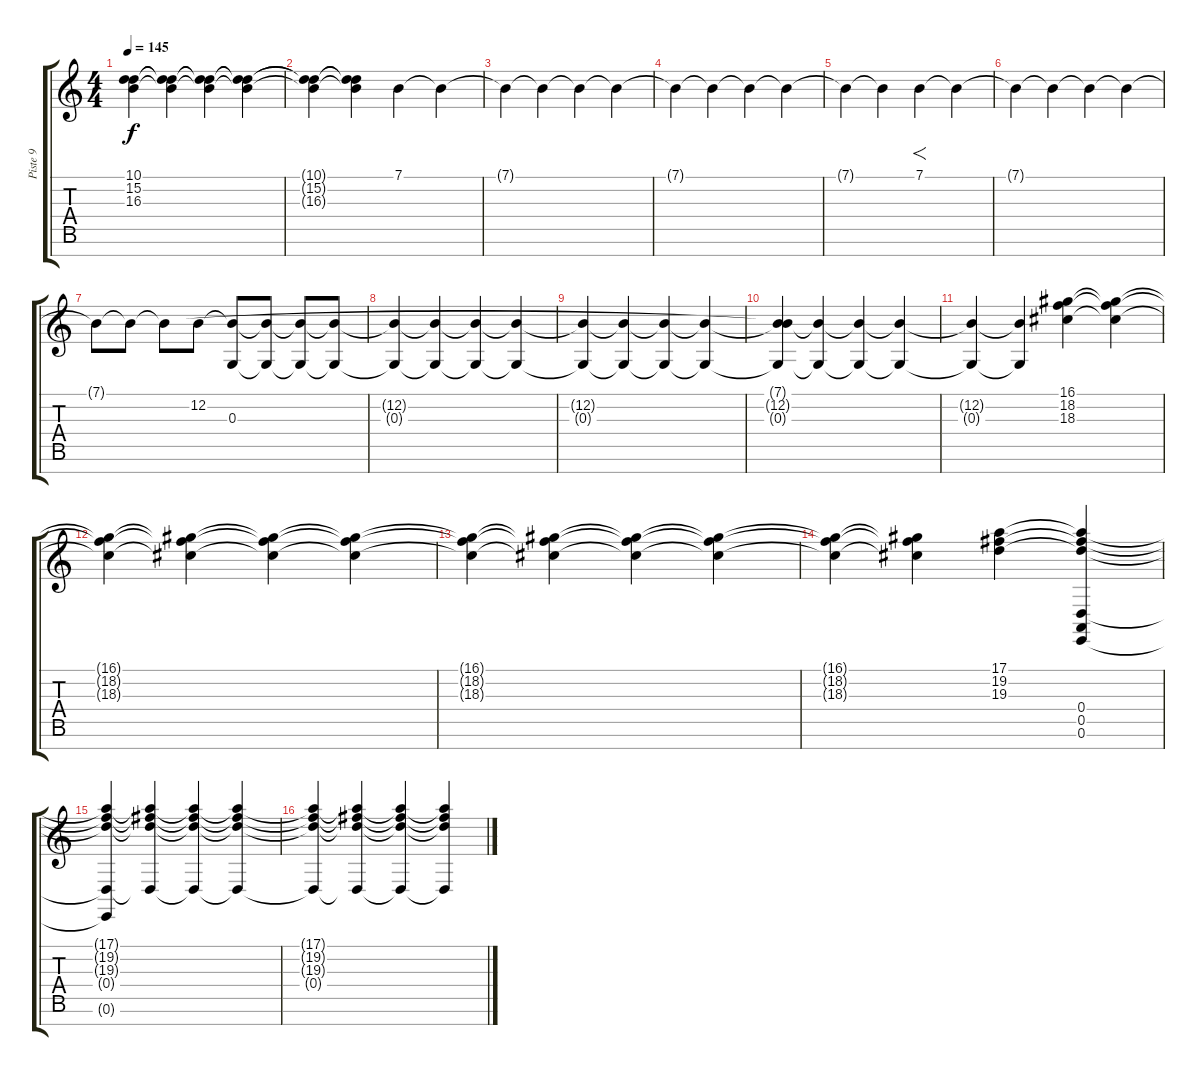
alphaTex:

\track ("Piste 9" "Piste 9") {instrument pad6metallic}
\staff {score tabs}
\tuning (E4 B3 G3 D3 A2 E2 C2) {hide}
\ts (4 4)
\tempo 145
\clef g2
\ks c
(10.1{t} 15.2{t} 16.3{t}).4{dy f} (10.1{t} 15.2{t} 16.3{t}).4 (10.1{t} 15.2{t} 16.3{t}).4 (10.1{t} 15.2{t} 16.3{t}).4 |
(10.1{t} 15.2{t} 16.3{t}).4 (10.1{t} 15.2{t} 16.3{t}).4 7.1.4{volume 11 instrument fx4atmosphere} 7.1{t}.4 |
7.1{t}.4 7.1{t}.4 7.1{t}.4{volume 14} 7.1{t}.4 |
7.1{t}.4 7.1{t}.4 7.1{t}.4 7.1{t}.4 |
7.1{t}.4 7.1{t}.4 7.1.4{f volume 11} 7.1{t}.4 |
7.1{t}.4 7.1{t}.4 7.1{t}.4 7.1{t}.4 |
7.1{t}.8 7.1{t}.8 7.1{t}.8 12.2.8{volume 15} (12.2{t} 0.3).8 (12.2{t} 0.3{t}).8 (12.2{t} 0.3{t}).8 (12.2{t} 0.3{t}).8{volume 16} |
(12.2{t} 0.3{t}).4 (12.2{t} 0.3{t}).4 (12.2{t} 0.3{t}).4 (12.2{t} 0.3{t}).4 |
(12.2{t} 0.3{t}).4 (12.2{t} 0.3{t}).4 (12.2{t} 0.3{t}).4 (12.2{t} 0.3{t}).4 |
(7.1{t} 12.2{t} 0.3{t}).4 (12.2{t} 0.3{t}).4 (12.2{t} 0.3{t}).4 (12.2{t} 0.3{t}).4 |
(12.2{t} 0.3{t}).4 (12.2{t} 0.3{t}).4 (16.1 18.2 18.3).4{volume 12} (16.1{t} 18.2{t} 18.3{t}).4 |
(16.1{t} 18.2{t} 18.3{t}).4 (16.1{t} 18.2{t} 18.3{t}).4{volume 16} (16.1{t} 18.2{t} 18.3{t}).4 (16.1{t} 18.2{t} 18.3{t}).4 |
(16.1{t} 18.2{t} 18.3{t}).4 (16.1{t} 18.2{t} 18.3{t}).4 (16.1{t} 18.2{t} 18.3{t}).4 (16.1{t} 18.2{t} 18.3{t}).4 |
(16.1{t} 18.2{t} 18.3{t}).4 (16.1{t} 18.2{t} 18.3{t}).4 (17.1 19.2 19.3).4{volume 13} (17.1{t} 19.2{t} 19.3{t} 0.4 0.5 0.6).4 |
(17.1{t} 19.2{t} 19.3{t} 0.4{t} 0.6{t}).4 (17.1{t} 19.2{t} 19.3{t} 0.4{t}).4{volume 16} (17.1{t} 19.2{t} 19.3{t} 0.4{t}).4 (17.1{t} 19.2{t} 19.3{t} 0.4{t}).4 |
(17.1{t} 19.2{t} 19.3{t} 0.4{t}).4 (17.1{t} 19.2{t} 19.3{t} 0.4{t}).4 (17.1{t} 19.2{t} 19.3{t} 0.4{t}).4 (17.1{t} 19.2{t} 19.3{t} 0.4{t}).4
